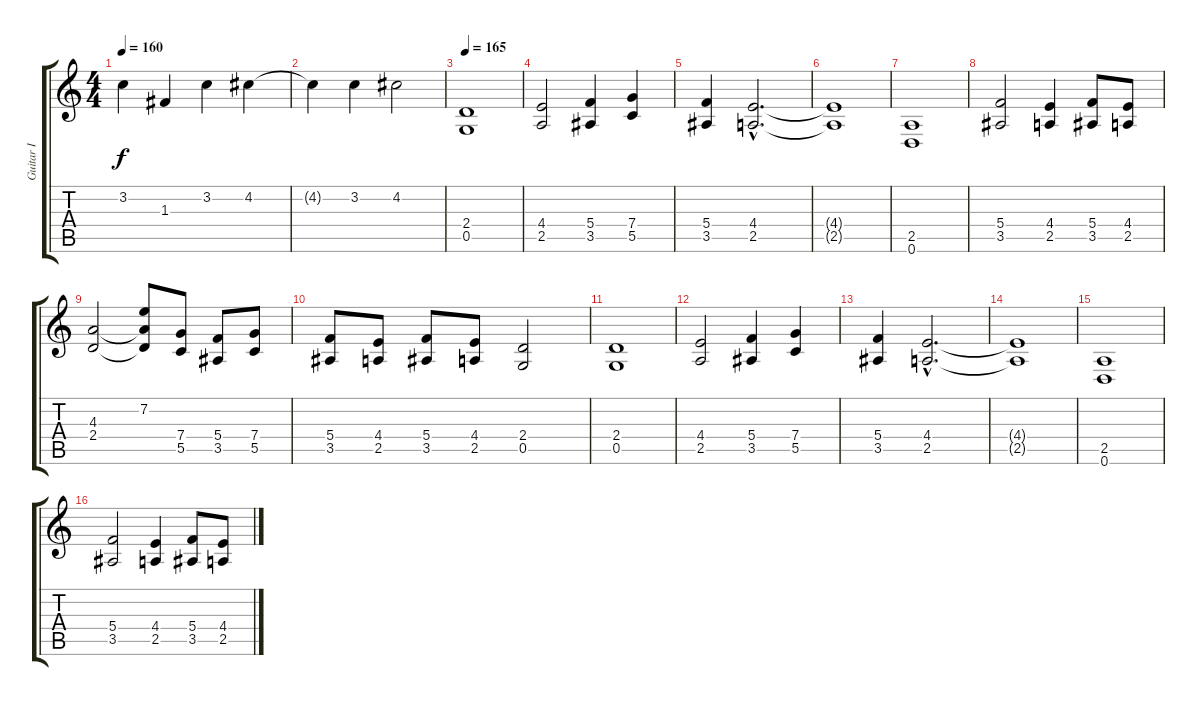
\track ("Guitar I" "Guitar I") {instrument distortionguitar}
\staff {score tabs}
\tuning (D4 A3 F3 C3 G2 D2) {hide}
\ts (4 4)
\tempo 160
\clef g2
\ks c
3.2.4{dy f} 1.3.4 3.2.4 4.2.4 |
4.2{t}.4 3.2.4 4.2.2 |
\tempo 165
(2.4 0.5).1 |
(4.4 2.5).2 (5.4 3.5).4 (7.4 5.5).4 |
(5.4 3.5).4 (4.4{hac} 2.5{hac}).2{d} |
(4.4{t} 2.5{t}).1 |
(2.5 0.6).1 |
(5.4 3.5).2 (4.4 2.5).4 (5.4 3.5).8 (4.4 2.5).8 |
(4.3 2.4).2 (7.2 4.3{t} 2.4{t}).8 (7.4 5.5).8 (5.4 3.5).8 (7.4 5.5).8 |
(5.4 3.5).8 (4.4 2.5).8 (5.4 3.5).8 (4.4 2.5).8 (2.4 0.5).2 |
(2.4 0.5).1 |
(4.4 2.5).2 (5.4 3.5).4 (7.4 5.5).4 |
(5.4 3.5).4 (4.4{hac} 2.5{hac}).2{d} |
(4.4{t} 2.5{t}).1 |
(2.5 0.6).1 |
(5.4 3.5).2 (4.4 2.5).4 (5.4 3.5).8 (4.4 2.5).8
